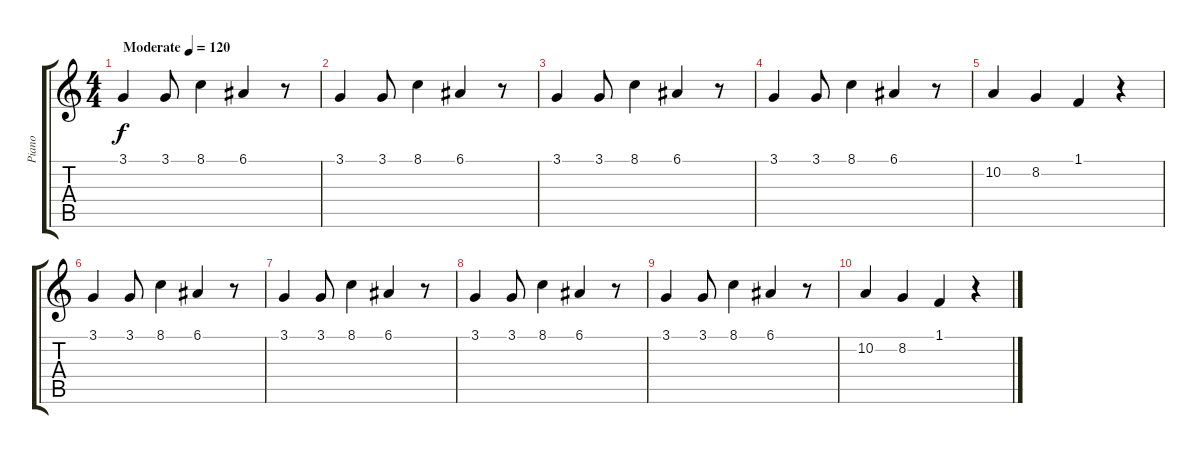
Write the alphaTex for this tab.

\track ("Piano" "Piano") {instrument acousticgrandpiano}
\staff {score tabs}
\tuning (E4 B3 G3 D3 A2 E2) {hide}
\ts (4 4)
\tempo (120 "Moderate")
\clef g2
\ks c
3.1.4{dy f instrument acousticgrandpiano} 3.1.8 8.1.4 6.1.4 r.8 |
3.1.4 3.1.8 8.1.4 6.1.4 r.8 |
3.1.4 3.1.8 8.1.4 6.1.4 r.8 |
3.1.4 3.1.8 8.1.4 6.1.4 r.8 |
10.2.4 8.2.4 1.1.4 r.4 |
3.1.4 3.1.8 8.1.4 6.1.4 r.8 |
3.1.4 3.1.8 8.1.4 6.1.4 r.8 |
3.1.4 3.1.8 8.1.4 6.1.4 r.8 |
3.1.4 3.1.8 8.1.4 6.1.4 r.8 |
10.2.4 8.2.4 1.1.4 r.4
